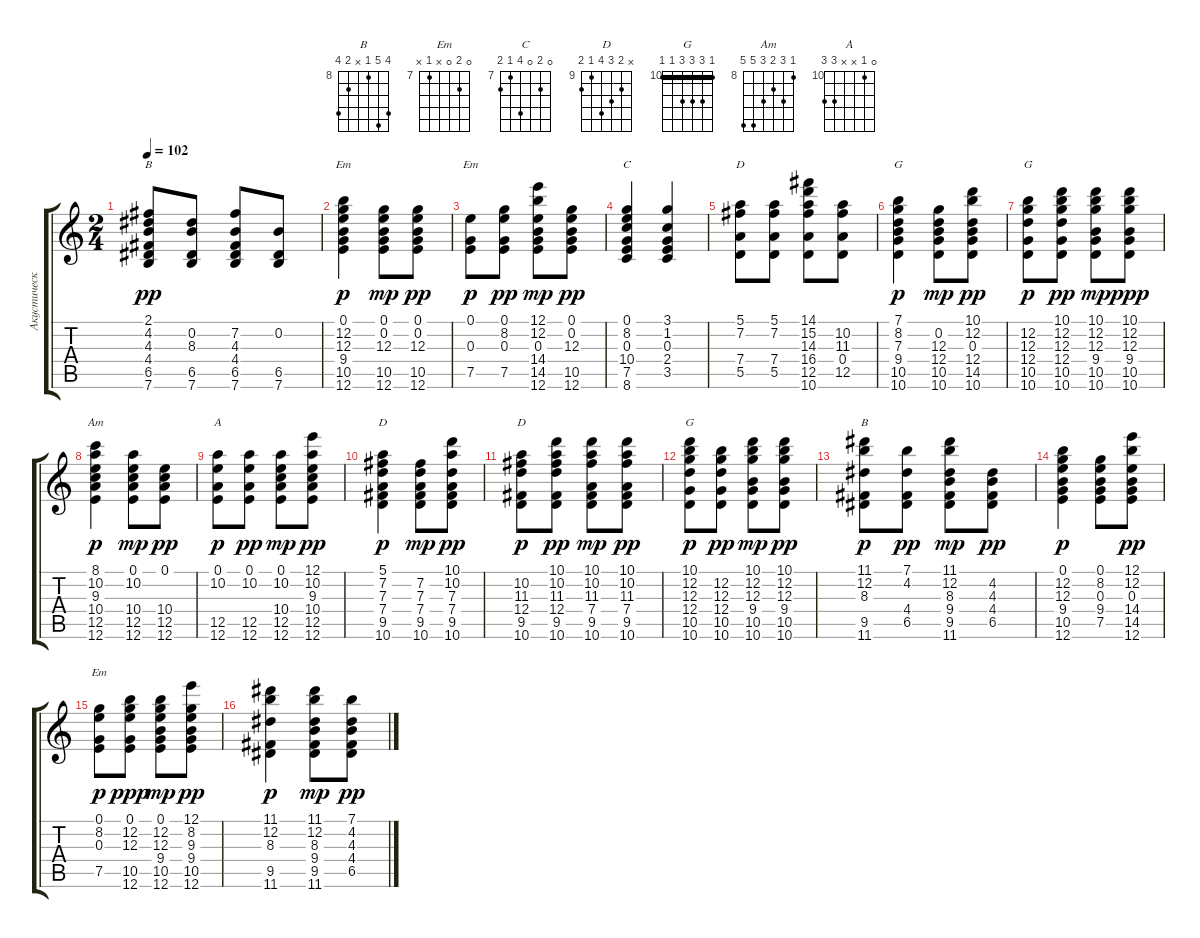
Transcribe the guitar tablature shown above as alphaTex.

\track ("Акустическая гитара" "Акустическ") {instrument acousticguitarsteel}
\staff {score tabs}
\tuning (E4 B3 G3 D3 A2 E2) {hide}
\chord ("B" 2 4 4 4 6 x) {firstfret 2}
\chord ("Em" 0 12 12 9 10 12) {firstfret 9}
\chord ("Em" 0 x 0 x 7 x) {firstfret 7}
\chord ("C" 0 8 0 10 7 8) {firstfret 7}
\chord ("D" 5 7 x 7 5 x) {firstfret 5 barre 5}
\chord ("G" 7 8 7 9 10 10) {firstfret 7 barre 7}
\chord ("G" x 12 12 12 10 10) {firstfret 10 barre (10 12)}
\chord ("Am" 8 10 9 10 12 12) {firstfret 8}
\chord ("A" 0 10 x x 12 12) {firstfret 10}
\chord ("D" 5 7 7 7 9 x) {firstfret 5}
\chord ("D" x 10 11 12 9 10) {firstfret 9}
\chord ("G" 10 12 12 12 10 10) {firstfret 10 barre 10}
\chord ("B" 11 12 8 x 9 11) {firstfret 8}
\chord ("Em" 0 8 0 x 7 x) {firstfret 7}
\ts (2 4)
\tempo 102
\clef g2
\ks c
(2.1 4.2 4.3 4.4 6.5 7.6).8{ch "B" dy pp} (0.2 8.3 6.5 7.6).8 (7.2 4.3 4.4 6.5 7.6).8 (0.2 6.5 7.6).8 |
(0.1 12.2 12.3 9.4 10.5 12.6).4{ch "Em" dy p} (0.1 0.2 12.3 10.5 12.6).8{dy mp} (0.1 0.2 12.3 10.5 12.6).8{dy pp} |
(0.1 0.3 7.5).8{ch "Em" dy p} (0.1 8.2 0.3 7.5).8{dy pp} (12.1 12.2 0.3 14.4 14.5 12.6).8{dy mp} (0.1 0.2 12.3 10.5 12.6).8{dy pp} |
(0.1 8.2 0.3 10.4 7.5 8.6).4{ch "C"} (3.1 1.2 0.3 2.4 3.5).4 |
(5.1 7.2 7.4 5.5).8{ch "D"} (5.1 7.2 7.4 5.5).8 (14.1 15.2 14.3 16.4 12.5 10.6).8 (10.2 11.3 0.4 12.5).8 |
(7.1 8.2 7.3 9.4 10.5 10.6).4{ch "G" dy p} (0.2 12.3 12.4 10.5 10.6).8{dy mp} (10.1 12.2 0.3 12.4 14.5 10.6).8{dy pp} |
(12.2 12.3 12.4 10.5 10.6).8{ch "G" dy p} (10.1 12.2 12.3 12.4 10.5 10.6).8{dy pp} (10.1 12.2 12.3 9.4 10.5 10.6).8{dy mp} (10.1 12.2 12.3 9.4 10.5 10.6).8{dy ppp} |
(8.1 10.2 9.3 10.4 12.5 12.6).4{ch "Am" dy p} (0.1 10.2 10.4 12.5 12.6).8{dy mp} (0.1 10.4 12.5 12.6).8{dy pp} |
(0.1 10.2 12.5 12.6).8{ch "A" dy p} (0.1 10.2 12.5 12.6).8{dy pp} (0.1 10.2 10.4 12.5 12.6).8{dy mp} (12.1 10.2 9.3 10.4 12.5 12.6).8{dy pp} |
(5.1 7.2 7.3 7.4 9.5 10.6).4{ch "D" dy p} (7.2 7.3 7.4 9.5 10.6).8{dy mp} (10.1 10.2 7.3 7.4 9.5 10.6).8{dy pp} |
(10.2 11.3 12.4 9.5 10.6).8{ch "D" dy p} (10.1 10.2 11.3 12.4 9.5 10.6).8{dy pp} (10.1 10.2 11.3 7.4 9.5 10.6).8{dy mp} (10.1 10.2 11.3 7.4 9.5 10.6).8{dy pp} |
(10.1 12.2 12.3 12.4 10.5 10.6).8{ch "G" dy p} (12.2 12.3 12.4 10.5 10.6).8{dy pp} (10.1 12.2 12.3 9.4 10.5 10.6).8{dy mp} (10.1 12.2 12.3 9.4 10.5 10.6).8{dy pp} |
(11.1 12.2 8.3 9.5 11.6).8{ch "B" dy p} (7.1 4.2 4.4 6.5).8{dy pp} (11.1 12.2 8.3 9.4 9.5 11.6).8{dy mp} (4.2 4.3 4.4 6.5).8{dy pp} |
(0.1 12.2 12.3 9.4 10.5 12.6).4{dy p} (0.1 8.2 0.3 9.4 7.5).8 (12.1 12.2 0.3 14.4 14.5 12.6).8{dy pp} |
(0.1 8.2 0.3 7.5).8{ch "Em" dy p} (0.1 12.2 12.3 10.5 12.6).8{dy ppp} (0.1 12.2 12.3 9.4 10.5 12.6).8{dy mp} (12.1 8.2 9.3 9.4 10.5 12.6).8{dy pp} |
(11.1 12.2 8.3 9.5 11.6).4{dy p} (11.1 12.2 8.3 9.4 9.5 11.6).8{dy mp} (7.1 4.2 4.3 4.4 6.5).8{dy pp}
